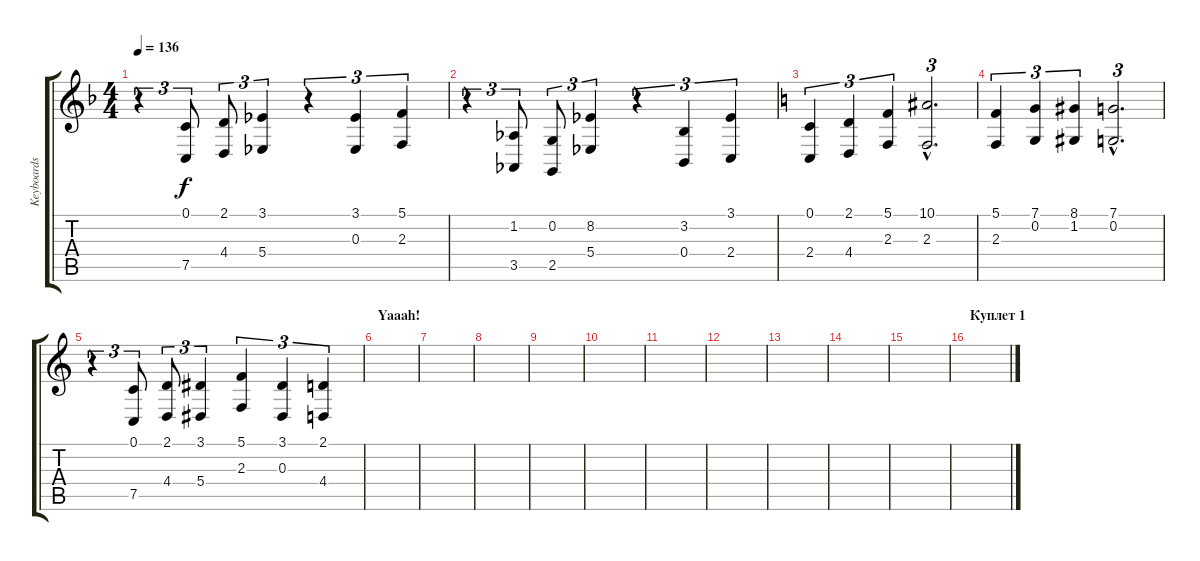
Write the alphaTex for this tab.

\track ("Keyboards" "Keyboards") {instrument brightacousticpiano}
\staff {score tabs}
\tuning (C4 G3 Eb3 Bb2 F2 C2) {hide}
\ts (4 4)
\tempo 136
\clef g2
\ks dminor
r.4{tu (3 2) dy f instrument brightacousticpiano} (0.1 7.5).8{tu (3 2)} (2.1 4.4).8{tu (3 2)} (3.1 5.4).4{tu (3 2)} r.4{tu (3 2)} (3.1 0.3).4{tu (3 2)} (5.1 2.3).4{tu (3 2)} |
r.4{tu (3 2)} (1.2 3.5).8{tu (3 2)} (0.2 2.5).8{tu (3 2)} (8.2 5.4).4{tu (3 2)} r.4{tu (3 2)} (3.2 0.4).4{tu (3 2)} (3.1 2.4).4{tu (3 2)} |
\ks c
(0.1 2.4).4{tu (3 2)} (2.1 4.4).4{tu (3 2)} (5.1 2.3).4{tu (3 2)} (10.1{hac} 2.3{hac}).2{d tu (3 2)} |
(5.1 2.3).4{tu (3 2)} (7.1 0.2).4{tu (3 2)} (8.1 1.2).4{tu (3 2)} (7.1{hac} 0.2{hac}).2{d tu (3 2)} |
r.4{tu (3 2)} (0.1 7.5).8{tu (3 2)} (2.1 4.4).8{tu (3 2)} (3.1 5.4).4{tu (3 2)} (5.1 2.3).4{tu (3 2)} (3.1 0.3).4{tu (3 2)} (2.1 4.4).4{tu (3 2)} |
\section ("" "Yaaah!")
|
|
|
|
|
|
|
|
|
|
\section ("" "Куплет 1")
